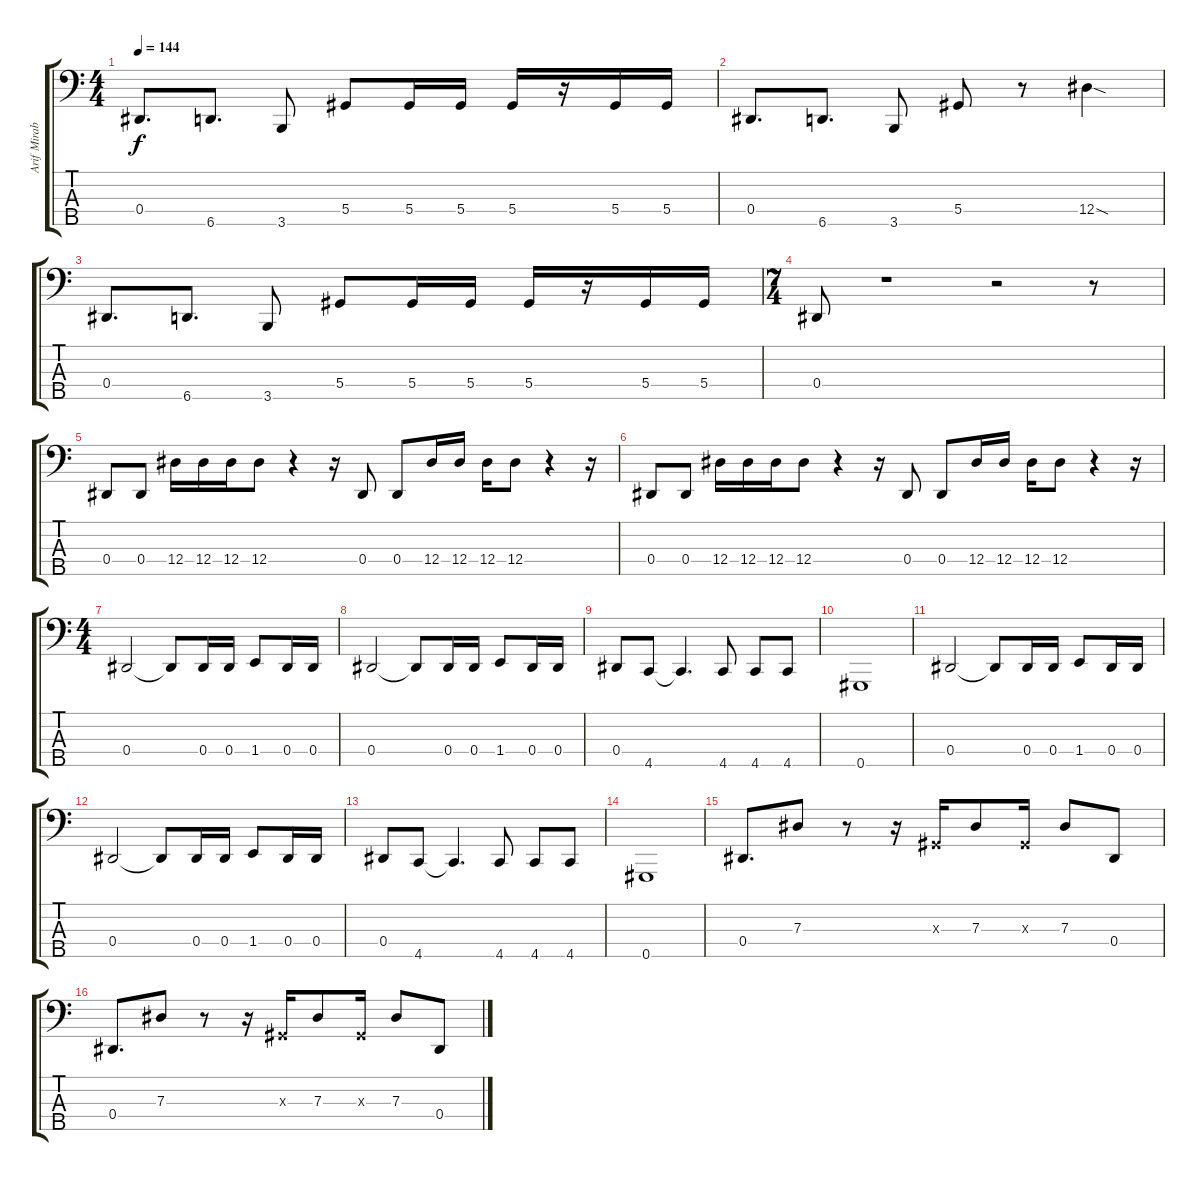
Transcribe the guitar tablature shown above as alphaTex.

\track ("Arif Mirabdolbaghi" "Arif Mirab") {solo instrument electricbassfinger}
\staff {score tabs}
\tuning (Gb2 Db2 Ab1 Eb1 Ab0) {hide}
\ts (4 4)
\tempo 144
\clef f4
\ks c
0.4.8{d dy f} 6.5.8{d} 3.5.8 5.4.8 5.4.16 5.4.16 5.4.16 r.16 5.4.16 5.4.16 |
0.4.8{d} 6.5.8{d} 3.5.8 5.4.8 r.8 12.4{sod}.4 |
0.4.8{d} 6.5.8{d} 3.5.8 5.4.8 5.4.16 5.4.16 5.4.16 r.16 5.4.16 5.4.16 |
\ts (7 4)
0.4.8 r.1 r.2 r.8 |
0.4.8 0.4.8 12.4.16 12.4.16 12.4.16 12.4.8 r.4 r.16 0.4.8 0.4.8 12.4.16 12.4.16 12.4.16 12.4.8 r.4 r.16 |
0.4.8 0.4.8 12.4.16 12.4.16 12.4.16 12.4.8 r.4 r.16 0.4.8 0.4.8 12.4.16 12.4.16 12.4.16 12.4.8 r.4 r.16 |
\ts (4 4)
0.4.2 0.4{t}.8 0.4.16 0.4.16 1.4.8 0.4.16 0.4.16 |
0.4.2 0.4{t}.8 0.4.16 0.4.16 1.4.8 0.4.16 0.4.16 |
0.4.8 4.5.8 4.5{t}.4{d} 4.5.8 4.5.8 4.5.8 |
0.5.1 |
0.4.2 0.4{t}.8 0.4.16 0.4.16 1.4.8 0.4.16 0.4.16 |
0.4.2 0.4{t}.8 0.4.16 0.4.16 1.4.8 0.4.16 0.4.16 |
0.4.8 4.5.8 4.5{t}.4{d} 4.5.8 4.5.8 4.5.8 |
0.5.1 |
0.4.8{d volume 16} 7.3.8 r.8 r.16 0.3{x}.16 7.3.8 0.3{x}.16 7.3.8 0.4.8 |
0.4.8{d} 7.3.8 r.8 r.16 0.3{x}.16 7.3.8 0.3{x}.16 7.3.8 0.4.8
